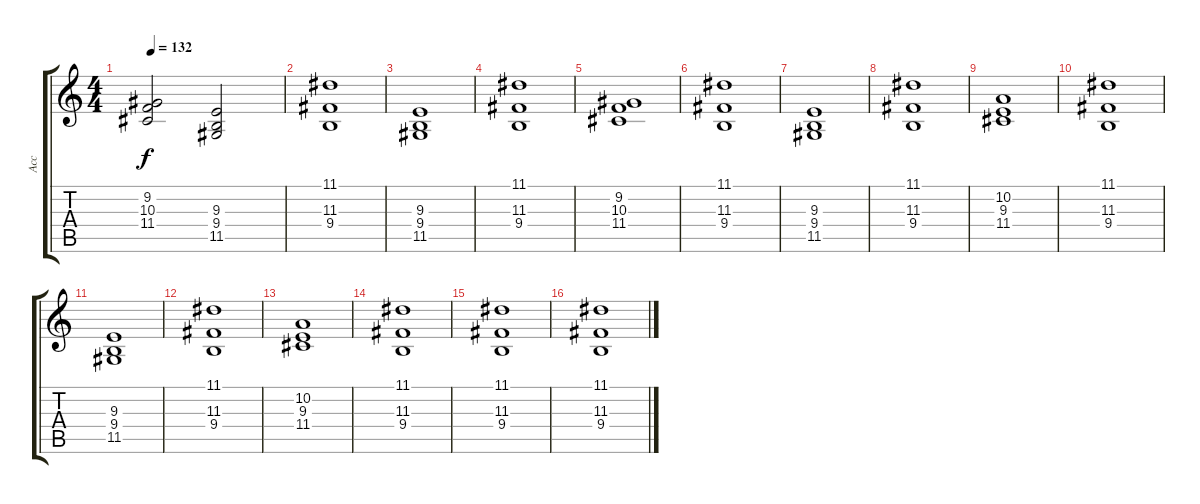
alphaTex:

\track ("Acc" "Acc") {instrument accordion}
\staff {score tabs}
\tuning (E4 B3 G3 D3 A2 E2) {hide}
\ts (4 4)
\tempo 132
\clef g2
\ks c
(9.2{t} 10.3{t} 11.4{t}).2{dy f} (9.3 9.4 11.5).2 |
(11.1 11.3 9.4).1 |
(9.3 9.4 11.5).1 |
(11.1 11.3 9.4).1 |
(9.2 10.3 11.4).1 |
(11.1 11.3 9.4).1 |
(9.3 9.4 11.5).1 |
(11.1 11.3 9.4).1 |
(10.2 9.3 11.4).1 |
(11.1 11.3 9.4).1 |
(9.3 9.4 11.5).1 |
(11.1 11.3 9.4).1 |
(10.2 9.3 11.4).1 |
(11.1 11.3 9.4).1 |
(11.1 11.3 9.4).1 |
(11.1 11.3 9.4).1
